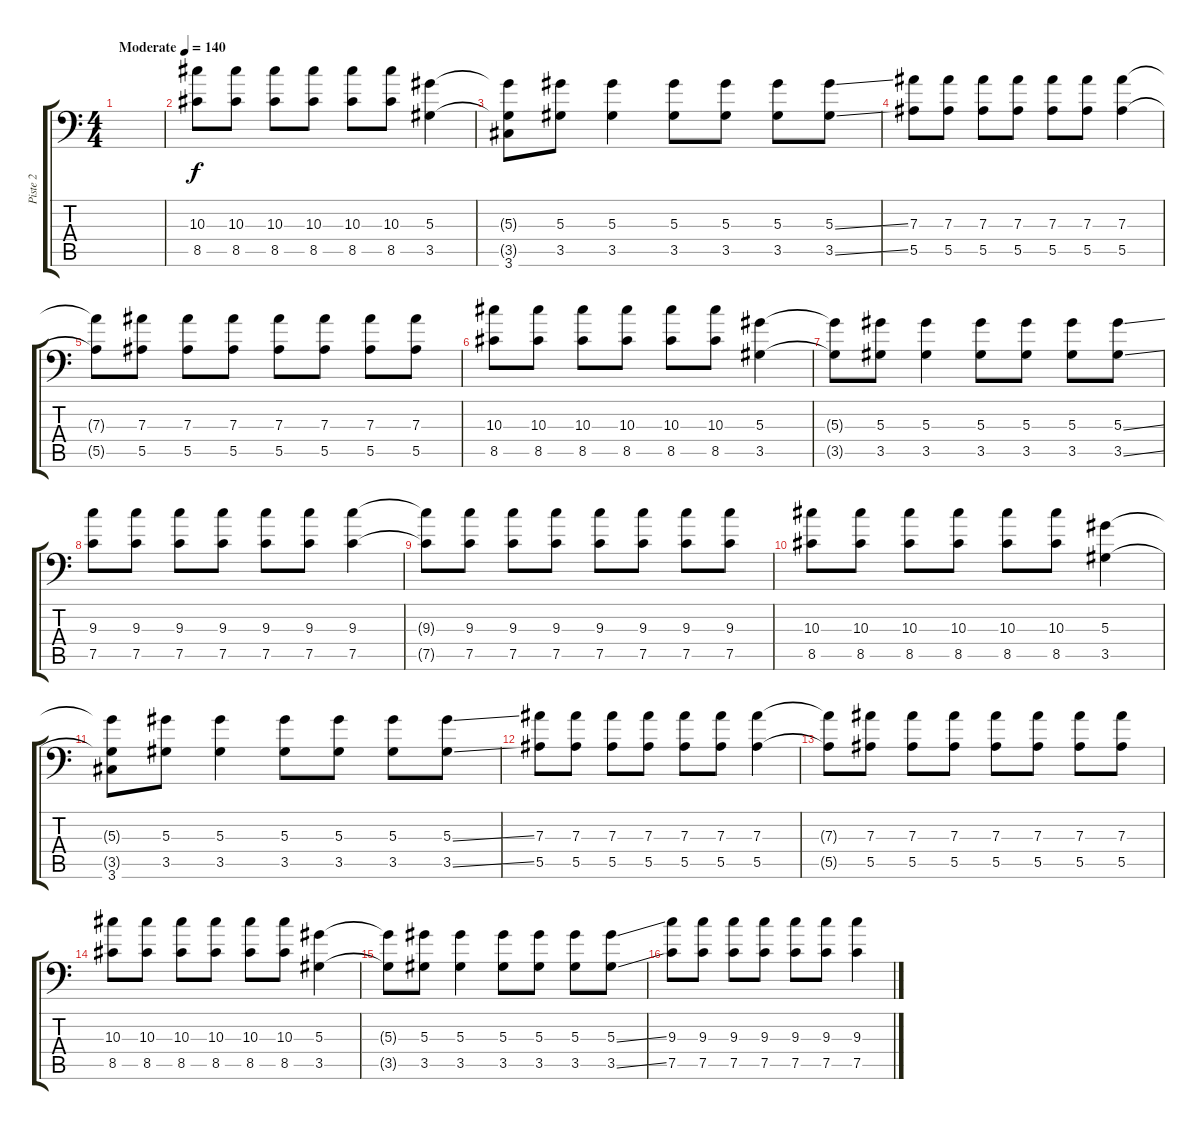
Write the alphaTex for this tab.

\track ("Piste 2" "Piste 2") {instrument distortionguitar}
\staff {score tabs}
\tuning (C4 G3 Eb3 Bb2 F2 Bb1) {hide}
\ts (4 4)
\tempo (140 "Moderate")
\clef f4
\ks c
|
(10.3 8.5).8 (10.3 8.5).8 (10.3 8.5).8 (10.3 8.5).8 (10.3 8.5).8 (10.3 8.5).8 (5.3 3.5).4 |
(5.3{t} 3.5{t} 3.6).8 (5.3 3.5).8 (5.3 3.5).4 (5.3 3.5).8 (5.3 3.5).8 (5.3 3.5).8 (5.3{ss} 3.5{ss}).8 |
(7.3 5.5).8 (7.3 5.5).8 (7.3 5.5).8 (7.3 5.5).8 (7.3 5.5).8 (7.3 5.5).8 (7.3 5.5).4 |
(7.3{t} 5.5{t}).8 (7.3 5.5).8 (7.3 5.5).8 (7.3 5.5).8 (7.3 5.5).8 (7.3 5.5).8 (7.3 5.5).8 (7.3 5.5).8 |
(10.3 8.5).8 (10.3 8.5).8 (10.3 8.5).8 (10.3 8.5).8 (10.3 8.5).8 (10.3 8.5).8 (5.3 3.5).4 |
(5.3{t} 3.5{t}).8 (5.3 3.5).8 (5.3 3.5).4 (5.3 3.5).8 (5.3 3.5).8 (5.3 3.5).8 (5.3{ss} 3.5{ss}).8 |
(9.3 7.5).8 (9.3 7.5).8 (9.3 7.5).8 (9.3 7.5).8 (9.3 7.5).8 (9.3 7.5).8 (9.3 7.5).4 |
(9.3{t} 7.5{t}).8 (9.3 7.5).8 (9.3 7.5).8 (9.3 7.5).8 (9.3 7.5).8 (9.3 7.5).8 (9.3 7.5).8 (9.3 7.5).8 |
(10.3 8.5).8 (10.3 8.5).8 (10.3 8.5).8 (10.3 8.5).8 (10.3 8.5).8 (10.3 8.5).8 (5.3 3.5).4 |
(5.3{t} 3.5{t} 3.6).8 (5.3 3.5).8 (5.3 3.5).4 (5.3 3.5).8 (5.3 3.5).8 (5.3 3.5).8 (5.3{ss} 3.5{ss}).8 |
(7.3 5.5).8 (7.3 5.5).8 (7.3 5.5).8 (7.3 5.5).8 (7.3 5.5).8 (7.3 5.5).8 (7.3 5.5).4 |
(7.3{t} 5.5{t}).8 (7.3 5.5).8 (7.3 5.5).8 (7.3 5.5).8 (7.3 5.5).8 (7.3 5.5).8 (7.3 5.5).8 (7.3 5.5).8 |
(10.3 8.5).8 (10.3 8.5).8 (10.3 8.5).8 (10.3 8.5).8 (10.3 8.5).8 (10.3 8.5).8 (5.3 3.5).4 |
(5.3{t} 3.5{t}).8 (5.3 3.5).8 (5.3 3.5).4 (5.3 3.5).8 (5.3 3.5).8 (5.3 3.5).8 (5.3{ss} 3.5{ss}).8 |
(9.3 7.5).8 (9.3 7.5).8 (9.3 7.5).8 (9.3 7.5).8 (9.3 7.5).8 (9.3 7.5).8 (9.3 7.5).4
